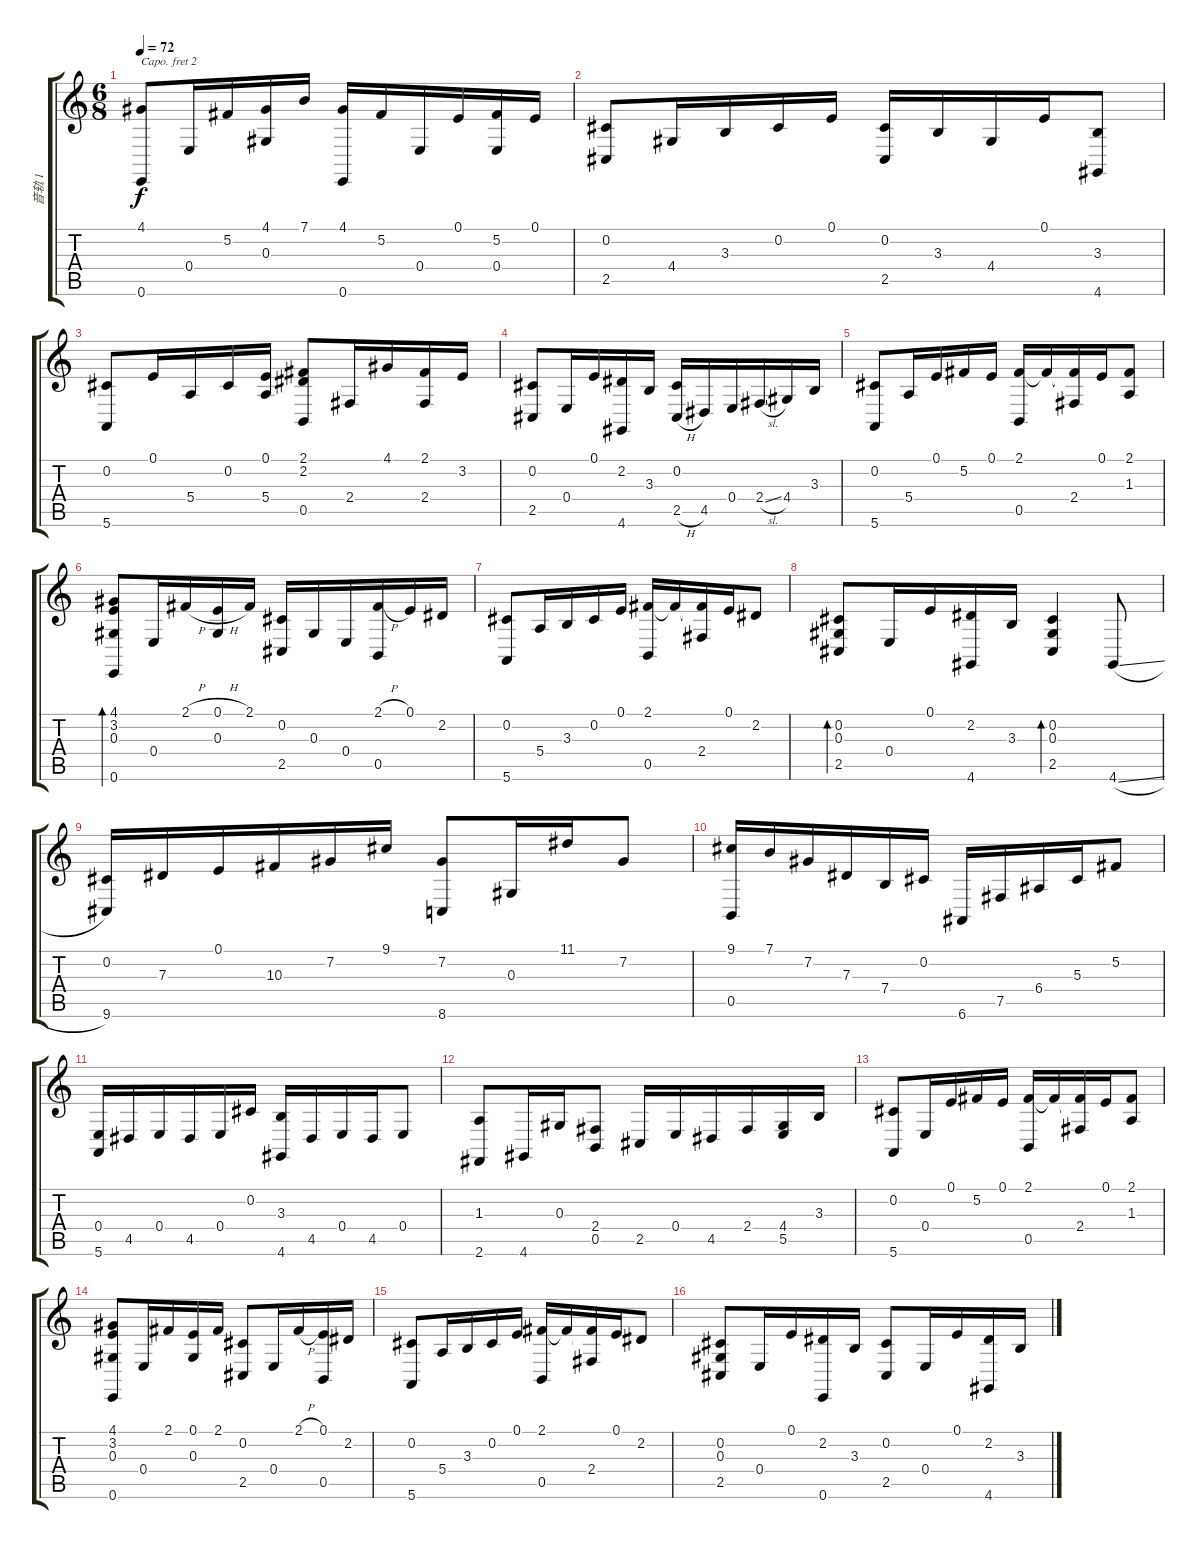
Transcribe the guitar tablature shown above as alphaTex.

\track ("音轨 1" "音轨 1") {instrument brightacousticpiano bank 6}
\staff {score tabs}
\capo 2
\tuning (D4 B3 Gb3 D3 A2 D2) {hide}
\ts (6 8)
\tempo 72
\clef g2
\ks c
(4.1 0.6).8{dy f} 0.4.16 5.2.16 (4.1 0.3).16 7.1{be (hold 0 0 60 0)}.16 (4.1 0.6).16 5.2.16 0.4.16 0.1.16 (5.2 0.4).16 0.1.16 |
(0.2 2.5).8 4.4.16 3.3.16 0.2.16 0.1.16 (0.2 2.5).16 3.3.16 4.4.16 0.1.16 (3.3 4.6).8 |
(0.2 5.6).8 0.1.16 5.4.16 0.2.16 (0.1 5.4).16 (2.1 2.2 0.5).8 2.4.16 4.1.16 (2.1 2.4).16 3.2.16 |
(0.2 2.5).8 0.4.16 0.1.16 (2.2 4.6).16 3.3.16 (0.2 2.5{h}).16 4.5.16 0.4.16 2.4{sl}.16 4.4.16 3.3.16 |
(0.2 5.6).8{txt " "} 5.4.16 0.1.16 5.2.16 0.1.16 (2.1 0.5).16 2.1{t}.16 (2.1{t} 2.4).16 0.1.16 (2.1 1.3).8 |
(4.1 3.2 0.3 0.6).8{bd 240} 0.4.16 2.1{h}.16 (0.1{h} 0.3).16 2.1.16 (0.2 2.5).16 0.3.16 0.4.16 (2.1{h} 0.5).16 0.1.16 2.2.16 |
(0.2 5.6).8 5.4.16 3.3.16 0.2.16 0.1.16 (2.1 0.5).16 2.1{t}.16 (2.1{t} 2.4).16 0.1.16 2.2.8 |
(0.2 0.3 2.5).8{bd 240} 0.4.16 0.1.16 (2.2 4.6).16 3.3.16 (0.2 0.3 2.5).4{bd 240} 4.6{sl}.8 |
(0.2 9.6).16 7.3.16 0.1.16 10.3.16 7.2.16 9.1.16 (7.2 8.6).8 0.3.16 11.1.16 7.2.8 |
(9.1 0.5).16 7.1.16 7.2.16 7.3.16 7.4.16 0.2.16 6.6.16 7.5.16 6.4.16 5.3.16 5.2.8 |
(0.4 5.6).16 4.5.16 0.4.16 4.5.16 0.4.16 0.2.16 (3.3 4.6).16 4.5.16 0.4.16 4.5.16 0.4.8 |
(1.3 2.6).8 4.6.16 0.3.16 (2.4 0.5).8 2.5.16 0.4.16 4.5.16 2.4.16 (4.4 5.5).16 3.3.16 |
(0.2 5.6).8 0.4.16 0.1.16 5.2.16 0.1.16 (2.1 0.5).16 2.1{t}.16 (2.1{t} 2.4).16 0.1.16 (2.1 1.3).8 |
(4.1 3.2 0.3 0.6).8 0.4.16 2.1.16 (0.1 0.3).16 2.1.16 (0.2 2.5).8 0.4.16 2.1{h}.16 (0.1 0.5).16 2.2.16 |
(0.2 5.6).8 5.4.16 3.3.16 0.2.16 0.1.16 (2.1 0.5).16 2.1{t}.16 (2.1{t} 2.4).16 0.1.16 2.2.8 |
(0.2 0.3 2.5).8 0.4.16 0.1.16 (2.2 0.6).16 3.3.16 (0.2 2.5).8 0.4.16 0.1.16 (2.2 4.6).16 3.3.16
